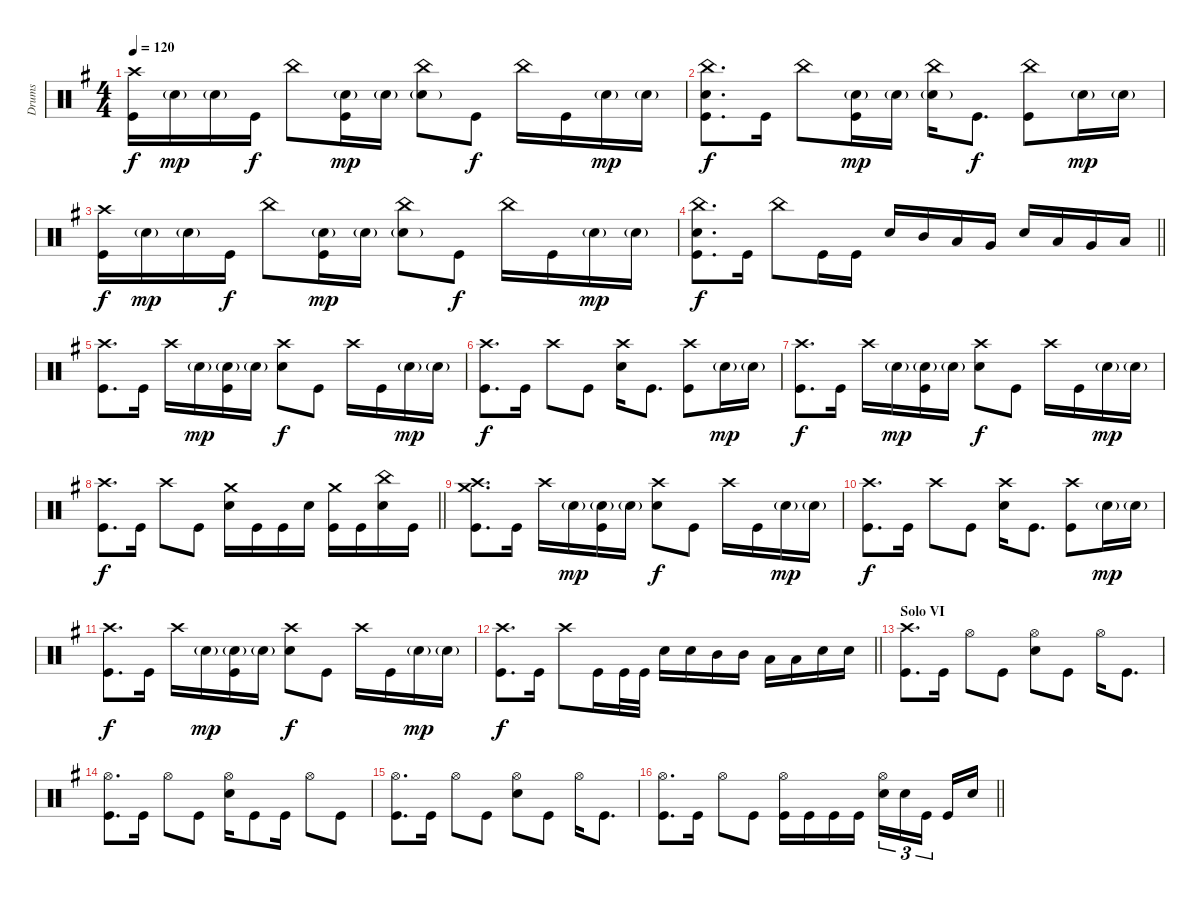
\track ("Drums" "Drums") {instrument percussion}
\staff
\articulation defaults
\ts (4 4)
\tempo 120
\clef neutral
\ks eminor
("Crash high (hit)" "Kick (hit)").16{dy f} "Electric Snare (hit)"{g}.16{dy mp} "Electric Snare (hit)"{g}.16 "Kick (hit)".16{dy f} "China (hit)".8 ("Electric Snare (hit)"{g} "Kick (hit)").16{dy mp} "Electric Snare (hit)"{g}.16 ("China (hit)" "Electric Snare (hit)"{g}).8 "Kick (hit)".8{dy f} "China (hit)".16 "Kick (hit)".16 "Electric Snare (hit)"{g}.16{dy mp} "Electric Snare (hit)"{g}.16 |
("China (hit)" "Electric Snare (hit)" "Kick (hit)").8{d dy f} "Kick (hit)".16 "China (hit)".8 ("Electric Snare (hit)"{g} "Kick (hit)").16{dy mp} "Electric Snare (hit)"{g}.16 ("China (hit)" "Electric Snare (hit)"{g}).16 "Kick (hit)".8{d dy f} ("China (hit)" "Kick (hit)").8 "Electric Snare (hit)"{g}.16{dy mp} "Electric Snare (hit)"{g}.16 |
("Crash high (hit)" "Kick (hit)").16{dy f} "Electric Snare (hit)"{g}.16{dy mp} "Electric Snare (hit)"{g}.16 "Kick (hit)".16{dy f} "China (hit)".8 ("Electric Snare (hit)"{g} "Kick (hit)").16{dy mp} "Electric Snare (hit)"{g}.16 ("China (hit)" "Electric Snare (hit)"{g}).8 "Kick (hit)".8{dy f} "China (hit)".16 "Kick (hit)".16 "Electric Snare (hit)"{g}.16{dy mp} "Electric Snare (hit)"{g}.16 |
\barLineRight lightlight
("China (hit)" "Electric Snare (hit)" "Kick (hit)").8{d dy f} "Kick (hit)".16 "China (hit)".8 "Kick (hit)".16 "Kick (hit)".16 "Electric Snare (hit)".16 "Mid Tom (hit)".16 "Low Tom (hit)".16 "Very Low Tom (hit)".16 "Electric Snare (hit)".16 "Low Tom (hit)".16 "Very Low Tom (hit)".16 "Low Floor Tom (hit)".16 |
\section ("" "")
("Crash high (hit)" "Kick (hit)").8{d} "Kick (hit)".16 "Crash high (hit)".16 "Electric Snare (hit)"{g}.16{dy mp} ("Electric Snare (hit)"{g} "Kick (hit)").16 "Electric Snare (hit)"{g}.16 ("Crash high (hit)" "Electric Snare (hit)").8{dy f} "Kick (hit)".8 "Crash high (hit)".16 "Kick (hit)".16 "Electric Snare (hit)"{g}.16{dy mp} "Electric Snare (hit)"{g}.16 |
("Crash high (hit)" "Kick (hit)").8{d dy f} "Kick (hit)".16 "Crash high (hit)".8 "Kick (hit)".8 ("Crash high (hit)" "Electric Snare (hit)").16 "Kick (hit)".8{d} ("Crash high (hit)" "Kick (hit)").8 "Electric Snare (hit)"{g}.16{dy mp} "Electric Snare (hit)"{g}.16 |
("Crash high (hit)" "Kick (hit)").8{d dy f} "Kick (hit)".16 "Crash high (hit)".16 "Electric Snare (hit)"{g}.16{dy mp} ("Electric Snare (hit)"{g} "Kick (hit)").16 "Electric Snare (hit)"{g}.16 ("Crash high (hit)" "Electric Snare (hit)").8{dy f} "Kick (hit)".8 "Crash high (hit)".16 "Kick (hit)".16 "Electric Snare (hit)"{g}.16{dy mp} "Electric Snare (hit)"{g}.16 |
\barLineRight lightlight
("Crash high (hit)" "Kick (hit)").8{d dy f} "Kick (hit)".16 "Crash high (hit)".8 "Kick (hit)".8 ("Crash medium (hit)" "Electric Snare (hit)").16 "Kick (hit)".16 "Kick (hit)".16 "Electric Snare (hit)".16 ("Crash medium (hit)" "Kick (hit)").16 "Kick (hit)".16 ("China (hit)" "Electric Snare (hit)").16 "Kick (hit)".16 |
("Crash high (hit)" "Crash medium (hit)" "Kick (hit)").8{d} "Kick (hit)".16 "Crash high (hit)".16 "Electric Snare (hit)"{g}.16{dy mp} ("Electric Snare (hit)"{g} "Kick (hit)").16 "Electric Snare (hit)"{g}.16 ("Crash high (hit)" "Electric Snare (hit)").8{dy f} "Kick (hit)".8 "Crash high (hit)".16 "Kick (hit)".16 "Electric Snare (hit)"{g}.16{dy mp} "Electric Snare (hit)"{g}.16 |
("Crash high (hit)" "Kick (hit)").8{d dy f} "Kick (hit)".16 "Crash high (hit)".8 "Kick (hit)".8 ("Crash high (hit)" "Electric Snare (hit)").16 "Kick (hit)".8{d} ("Crash high (hit)" "Kick (hit)").8 "Electric Snare (hit)"{g}.16{dy mp} "Electric Snare (hit)"{g}.16 |
("Crash high (hit)" "Kick (hit)").8{d dy f} "Kick (hit)".16 "Crash high (hit)".16 "Electric Snare (hit)"{g}.16{dy mp} ("Electric Snare (hit)"{g} "Kick (hit)").16 "Electric Snare (hit)"{g}.16 ("Crash high (hit)" "Electric Snare (hit)").8{dy f} "Kick (hit)".8 "Crash high (hit)".16 "Kick (hit)".16 "Electric Snare (hit)"{g}.16{dy mp} "Electric Snare (hit)"{g}.16 |
\barLineRight lightlight
("Crash high (hit)" "Kick (hit)").8{d dy f} "Kick (hit)".16 "Crash high (hit)".8 "Kick (hit)".16 "Kick (hit)".32 "Kick (hit)".32 "Electric Snare (hit)".16 "Electric Snare (hit)".16 "Mid Tom (hit)".16 "Mid Tom (hit)".16 "Low Tom (hit)".16 "Low Tom (hit)".16 "Electric Snare (hit)".16 "Electric Snare (hit)".16 |
\section ("" "Solo VI")
("Crash high (hit)" "Kick (hit)").8{d} "Kick (hit)".16 "Hi-Hat (open)".8 "Kick (hit)".8 ("Hi-Hat (open)" "Electric Snare (hit)").8 "Kick (hit)".8 "Hi-Hat (open)".16 "Kick (hit)".8{d} |
("Hi-Hat (open)" "Kick (hit)").8{d} "Kick (hit)".16 "Hi-Hat (open)".8 "Kick (hit)".8 ("Hi-Hat (open)" "Electric Snare (hit)").16 "Kick (hit)".8 "Kick (hit)".16 "Hi-Hat (open)".8 "Kick (hit)".8 |
("Hi-Hat (open)" "Kick (hit)").8{d} "Kick (hit)".16 "Hi-Hat (open)".8 "Kick (hit)".8 ("Hi-Hat (open)" "Electric Snare (hit)").8 "Kick (hit)".8 "Hi-Hat (open)".16 "Kick (hit)".8{d} |
\barLineRight lightlight
("Hi-Hat (open)" "Kick (hit)").8{d} "Kick (hit)".16 "Hi-Hat (open)".8 "Kick (hit)".8 ("Hi-Hat (open)" "Kick (hit)").16 "Kick (hit)".16 "Kick (hit)".16 "Kick (hit)".16 ("Hi-Hat (open)" "Electric Snare (hit)").16{tu (3 2)} "Electric Snare (hit)".16{tu (3 2)} "Kick (hit)".16{tu (3 2) beam splitsecondary} "Kick (hit)".16 "Electric Snare (hit)".16
